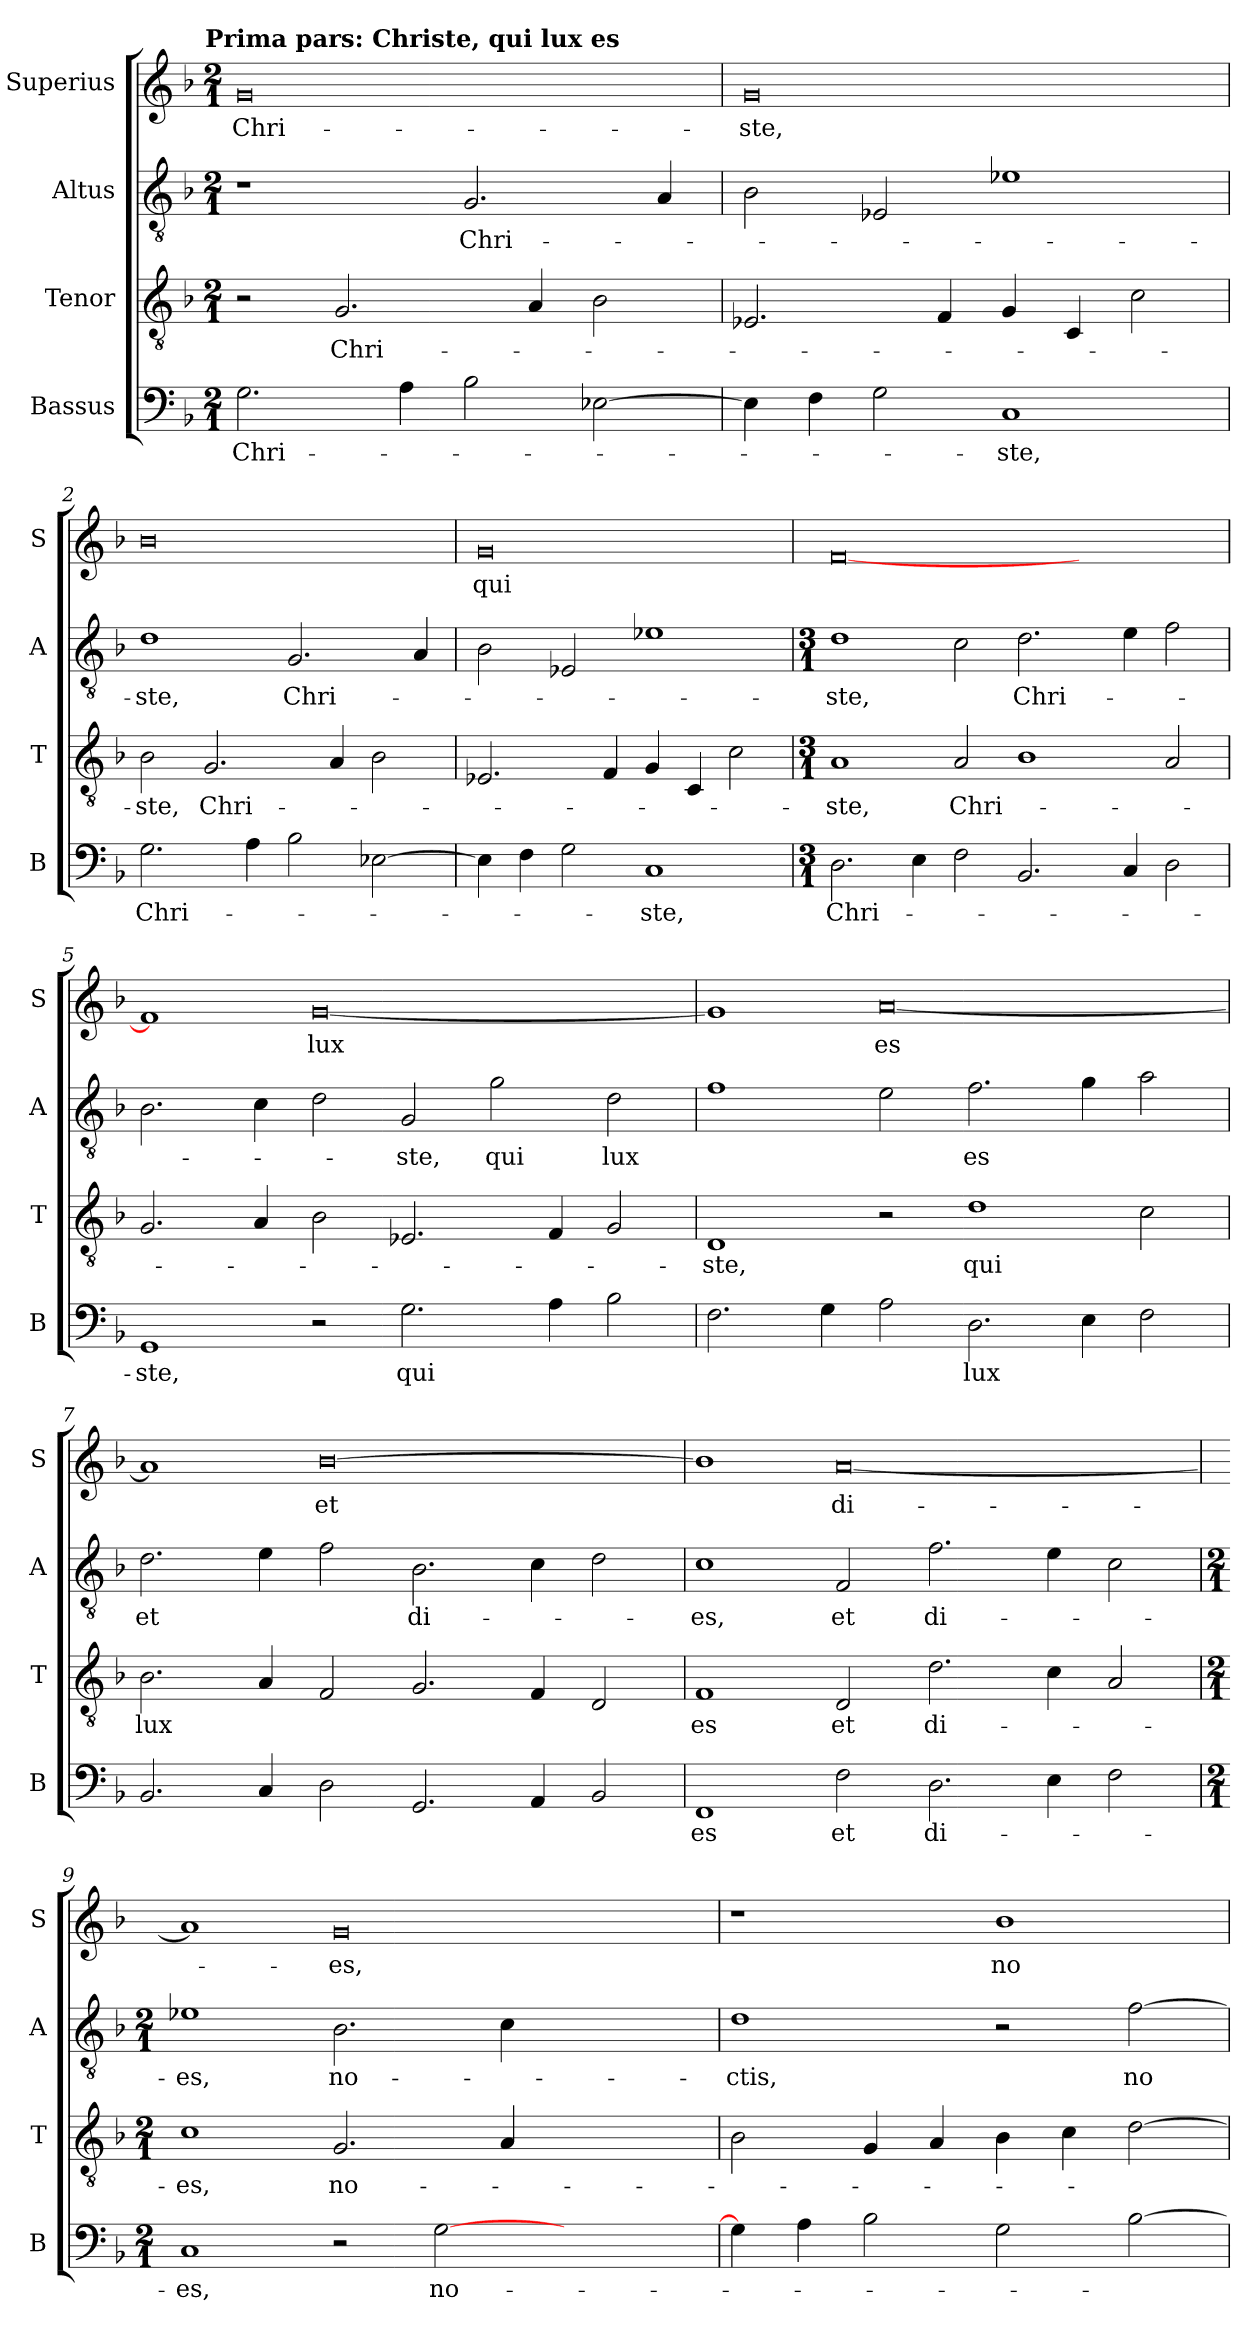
**kern	**text	**kern	**text	**kern	**text	**kern	**text
*part4	*part4	*part3	*part3	*part2	*part2	*part1	*part1
*staff4	*staff4	*staff3	*staff3	*staff2	*staff2	*staff1	*staff1
*I"Bassus	*	*I"Tenor	*	*I"Altus	*	*I"Superius	*
*I'B	*	*I'T	*	*I'A	*	*I'S	*
*clefF4	*	*clefGv2	*	*clefGv2	*	*clefG2	*
*k[b-]	*	*k[b-]	*	*k[b-]	*	*k[b-]	*
*F:	*	*F:	*	*F:	*	*F:	*
!!LO:TX:omd:t=Prima pars&colon; Christe, qui lux es
*M2/1	*	*M2/1	*	*M2/1	*	*M2/1	*
=	=	=	=	=	=	=	=
2.G	Chri-	2r	.	1r	.	0g	Chri-
.	.	2.G	Chri-	.	.	.	.
4A	.	.	.	.	.	.	.
2B-	.	.	.	2.G	Chri-	.	.
.	.	4A	.	.	.	.	.
[2E-X	.	2B-	.	.	.	.	.
.	.	.	.	4A	.	.	.
=1	=1	=1	=1	=1	=1	=1	=1
4E-]	.	2.E-X	.	2B-	.	0g	-ste,
4F	.	.	.	.	.	.	.
2G	.	.	.	2E-X	.	.	.
.	.	4F	.	.	.	.	.
1C	-ste,	4G	.	1e-X	.	.	.
.	.	4C	.	.	.	.	.
.	.	2c	.	.	.	.	.
=2	=2	=2	=2	=2	=2	=2	=2
2.G	Chri-	2B-	-ste,	1d	-ste,	0b-	.
.	.	2.G	Chri-	.	.	.	.
4A	.	.	.	.	.	.	.
2B-	.	.	.	2.G	Chri-	.	.
.	.	4A	.	.	.	.	.
[2E-X	.	2B-	.	.	.	.	.
.	.	.	.	4A	.	.	.
=3	=3	=3	=3	=3	=3	=3	=3
4E-]	.	2.E-X	.	2B-	.	0g	qui
4F	.	.	.	.	.	.	.
2G	.	.	.	2E-X	.	.	.
.	.	4F	.	.	.	.	.
1C	-ste,	4G	.	1e-X	.	.	.
.	.	4C	.	.	.	.	.
.	.	2c	.	.	.	.	.
=4	=4	=4	=4	=4	=4	=4	=4
*M3/1	*	*M3/1	*	*M3/1	*	*	*
2.D	Chri-	1A	-ste,	1d	-ste,	[0f	.
4E	.	.	.	.	.	.	.
2F	.	2A	Chri-	2c	.	.	.
2.BB-	.	1B-	.	2.d	Chri-	.	.
.	.	.	.	.	.	1ryy	.
4C	.	.	.	4e	.	.	.
2D	.	2A	.	2f	.	.	.
=5	=5	=5	=5	=5	=5	=5	=5
1GG	-ste,	2.G	.	2.B-	.	1f]	.
.	.	4A	.	4c	.	.	.
2r	.	2B-	.	2d	.	[0g	lux
2.G	qui	2.E-X	.	2G	-ste,	.	.
.	.	.	.	2g	qui	.	.
4A	.	4F	.	.	.	.	.
2B-	.	2G	.	2d	lux	.	.
=6	=6	=6	=6	=6	=6	=6	=6
2.F	.	1D	-ste,	1f	.	1g]	.
4G	.	.	.	.	.	.	.
2A	.	2r	.	2e	.	[0a	es
2.D	lux	1d	qui	2.f	es	.	.
4E	.	.	.	4g	.	.	.
2F	.	2c	.	2a	.	.	.
=7	=7	=7	=7	=7	=7	=7	=7
2.BB-	.	2.B-	lux	2.d	et	1a]	.
4C	.	4A	.	4e	.	.	.
2D	.	2F	.	2f	.	[0b-	et
2.GG	.	2.G	.	2.B-	di-	.	.
4AA	.	4F	.	4c	.	.	.
2BB-	.	2D	.	2d	.	.	.
=8	=8	=8	=8	=8	=8	=8	=8
1FF	es	1F	es	1c	-es,	1b-]	.
2F	et	2D	et	2F	et	[0a	di-
2.D	di-	2.d	di-	2.f	di-	.	.
4E	.	4c	.	4e	.	.	.
2F	.	2A	.	2c	.	.	.
=9	=9	=9	=9	=9	=9	=9	=9
*M2/1	*	*M2/1	*	*M2/1	*	*	*
1C	-es,	1c	-es,	1e-X	-es,	1a]	.
2r	.	2.G	no-	2.B-	no-	0g	-es,
[2G	no-	.	.	.	.	.	.
.	.	4A	.	4c	.	.	.
1ryy	.	1ryy	.	1ryy	.	.	.
=10	=10	=10	=10	=10	=10	=10	=10
4G]	.	2B-	.	1d	-ctis,	1r	.
4A	.	.	.	.	.	.	.
2B-	.	4G	.	.	.	.	.
.	.	4A	.	.	.	.	.
2G	.	4B-	.	2r	.	1b-	no-
.	.	4c	.	.	.	.	.
[2B-	.	[2d	.	[2f	no-	.	.
=	=	=	=	=	=	=	=
*-	*-	*-	*-	*-	*-	*-	*-
